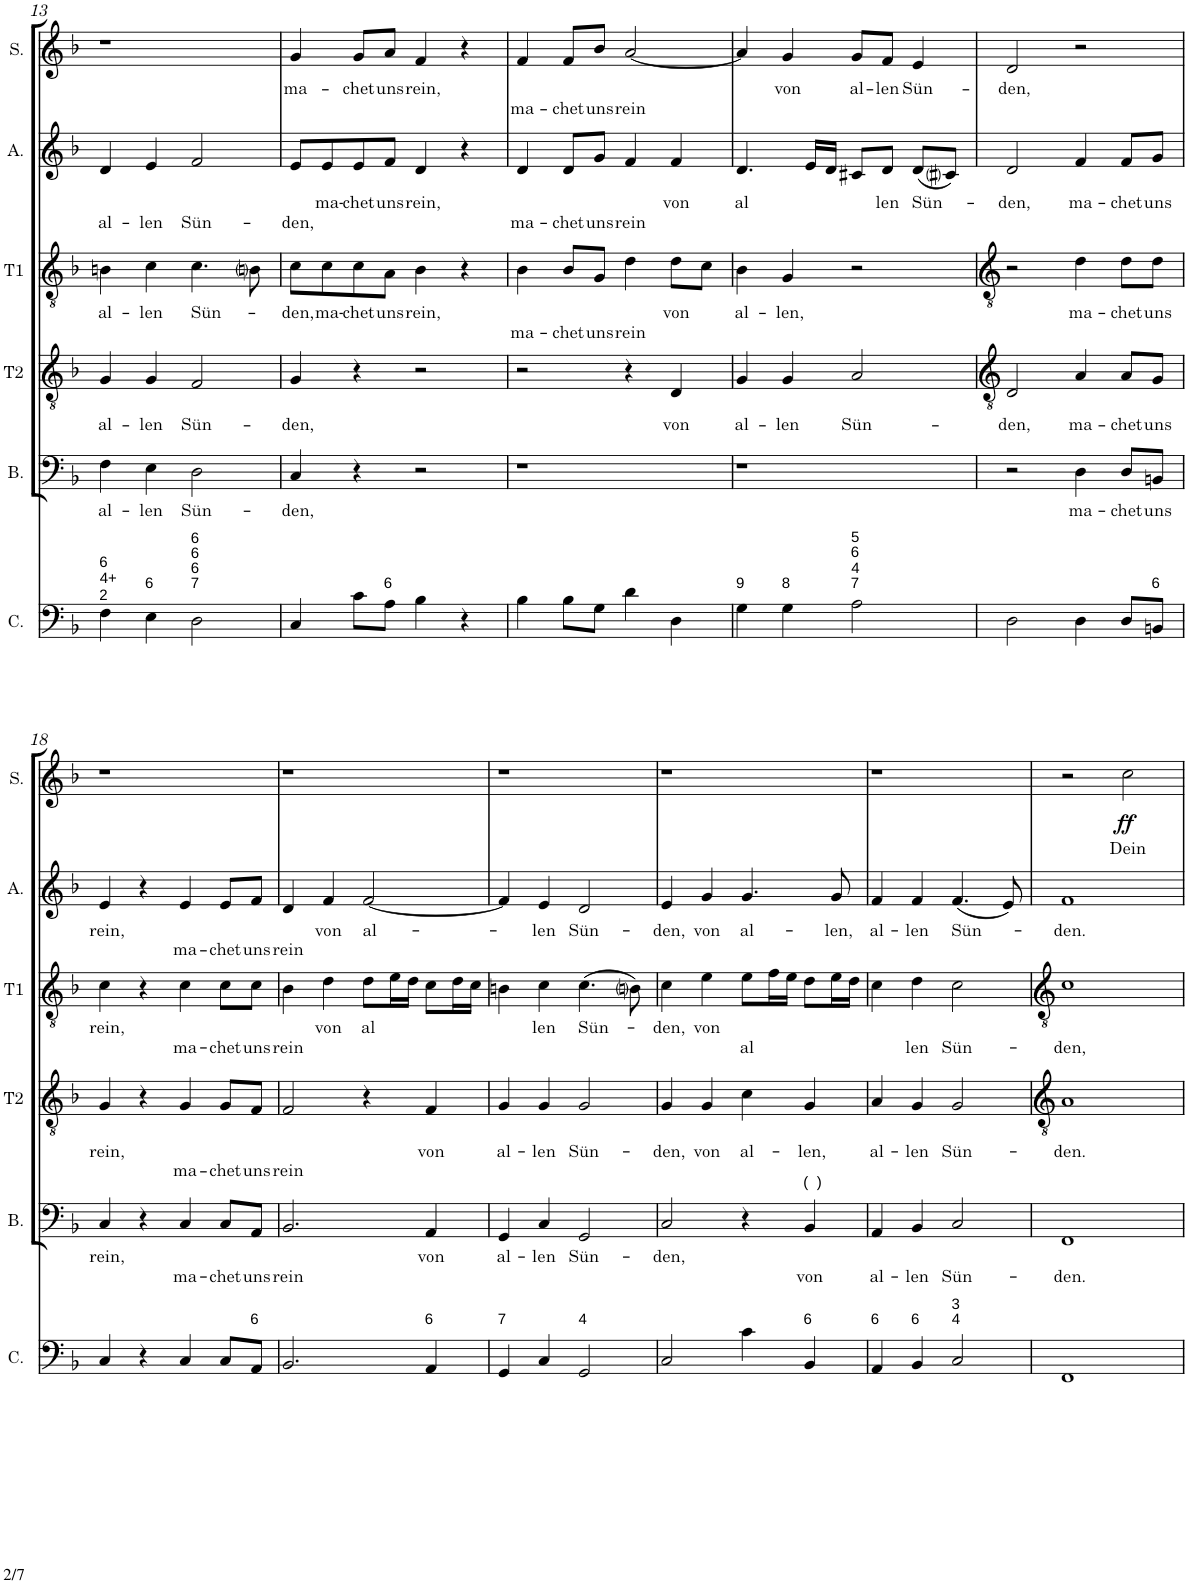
**kern	**kern	**text	**text	**kern	**text	**text	**kern	**text	**text	**kern	**text	**text	**kern	**text	**text	**dynam
*part6	*part5	*part5	*part5	*part4	*part4	*part4	*part3	*part3	*part3	*part2	*part2	*part2	*part1	*part1	*part1	*part1
*staff6	*staff5	*staff5	*staff5	*staff4	*staff4	*staff4	*staff3	*staff3	*staff3	*staff2	*staff2	*staff2	*staff1	*staff1	*staff1	*staff1
*I"Continuo	*I"Basso	*	*	*I"Tenor II	*	*	*I"Tenor I	*	*	*I"Alto	*	*	*I"Soprane	*	*	*
*I'C.	*I'B.	*	*	*I'T2	*	*	*I'T1	*	*	*I'A.	*	*	*I'S.	*	*	*
!!LO:PB:g=z
*clefF4	*clefF4	*	*	*clefGv2	*	*	*clefGv2	*	*	*clefG2	*	*	*clefG2	*	*	*
*	*Trd7c12	*	*	*	*	*	*	*	*	*	*	*	*	*	*	*
*k[b-]	*k[b-]	*	*	*k[b-]	*	*	*k[b-]	*	*	*k[b-]	*	*	*k[b-]	*	*	*
*F:	*F:	*	*	*F:	*	*	*F:	*	*	*F:	*	*	*F:	*	*	*
*M4/4	*M4/4	*	*	*M4/4	*	*	*M4/4	*	*	*M4/4	*	*	*M4/4	*	*	*
*met(c)	*met(c)	*	*	*met(c)	*	*	*met(c)	*	*	*met(c)	*	*	*met(c)	*	*	*
=13	=13	=13	=13	=13	=13	=13	=13	=13	=13	=13	=13	=13	=13	=13	=13	=13
!LO:TX:a:t=6	!	!	!	!	!	!	!	!	!	!	!	!	!	!	!	!
!LO:TX:a:t=4+	!	!	!	!	!	!	!	!	!	!	!	!	!	!	!	!
!LO:TX:a:t=2	!	!	!	!	!	!	!	!	!	!	!	!	!	!	!	!
!	!	!LO:LY:b	!	!	!LO:LY:b	!	!	!LO:LY:b	!	!	!	!LO:LY:b	!	!	!	!
4F\	4F\	al-	.	4G/	al-	.	4Bn\	al-	.	4d/	.	al-	1r	.	.	.
!LO:TX:a:t=6	!	!	!	!	!	!	!	!	!	!	!	!	!	!	!	!
!	!	!LO:LY:b	!	!	!LO:LY:b	!	!	!LO:LY:b	!	!	!	!LO:LY:b	!	!	!	!
4E\	4E\	-len	.	4G/	-len	.	4c\	-len	.	4e/	.	-len	.	.	.	.
!LO:TX:a:t=7	!	!	!	!	!	!	!	!	!	!	!	!	!	!	!	!
!LO:TX:a:t=6	!	!	!	!	!	!	!	!	!	!	!	!	!	!	!	!
!LO:TX:a:t=6	!	!	!	!	!	!	!	!	!	!	!	!	!	!	!	!
!LO:TX:a:t=6	!	!	!	!	!	!	!	!	!	!	!	!	!	!	!	!
!	!	!LO:LY:b	!	!	!LO:LY:b	!	!	!LO:LY:b	!	!	!	!LO:LY:b	!	!	!	!
2D\	2D\	Sün-	.	2F/	Sün-	.	4.c\	Sün-	.	2f/	.	Sün-	.	.	.	.
.	.	.	.	.	.	.	8Bni\	.	.	.	.	.	.	.	.	.
=14	=14	=14	=14	=14	=14	=14	=14	=14	=14	=14	=14	=14	=14	=14	=14	=14
!	!	!LO:LY:b	!	!	!LO:LY:b	!	!	!LO:LY:b	!	!	!	!LO:LY:b	!	!LO:LY:b	!	!
4C/	4C/	-den,	.	4G/	-den,	.	8c\L	-den,	.	8e/L	.	-den,	4g/	ma-	.	.
!	!	!	!	!	!	!	!	!LO:LY:b	!	!	!LO:LY:b	!	!	!	!	!
.	.	.	.	.	.	.	8c\	ma-	.	8e/	ma-	.	.	.	.	.
!	!	!	!	!	!	!	!	!LO:LY:b	!	!	!LO:LY:b	!	!	!LO:LY:b	!	!
8c\L	4r	.	.	4r	.	.	8c\	-chet	.	8e/	-chet	.	8g/L	-chet	.	.
!LO:TX:a:t=6	!	!	!	!	!	!	!	!	!	!	!	!	!	!	!	!
!	!	!	!	!	!	!	!	!LO:LY:b	!	!	!LO:LY:b	!	!	!LO:LY:b	!	!
8A\J	.	.	.	.	.	.	8A\J	uns	.	8f/J	uns	.	8a/J	uns	.	.
!	!	!	!	!	!	!	!	!LO:LY:b	!	!	!LO:LY:b	!	!	!LO:LY:b	!	!
4B-\	2r	.	.	2r	.	.	4B-\	rein,	.	4d/	rein,	.	4f/	rein,	.	.
4r	.	.	.	.	.	.	4r	.	.	4r	.	.	4r	.	.	.
=15	=15	=15	=15	=15	=15	=15	=15	=15	=15	=15	=15	=15	=15	=15	=15	=15
!	!	!	!	!	!	!	!	!	!LO:LY:b	!	!	!LO:LY:b	!	!	!LO:LY:b	!
4B-\	1r	.	.	2r	.	.	4B-\	.	ma-	4d/	.	ma-	4f/	.	ma-	.
!	!	!	!	!	!	!	!	!	!LO:LY:b	!	!	!LO:LY:b	!	!	!LO:LY:b	!
8B-\L	.	.	.	.	.	.	8B-/L	.	-chet	8d/L	.	-chet	8f/L	.	-chet	.
!	!	!	!	!	!	!	!	!	!LO:LY:b	!	!	!LO:LY:b	!	!	!LO:LY:b	!
8G\J	.	.	.	.	.	.	8G/J	.	uns	8g/J	.	uns	8b-/J	.	uns	.
!	!	!	!	!	!	!	!	!	!LO:LY:b	!	!	!LO:LY:b	!	!	!LO:LY:b	!
4d\	.	.	.	4r	.	.	4d\	.	rein	4f/	.	rein	[2a/	.	rein	.
!	!	!	!	!	!LO:LY:b	!	!	!LO:LY:b	!	!	!LO:LY:b	!	!	!	!	!
4D\	.	.	.	4D/	von	.	8d\L	von	.	4f/	von	.	.	.	.	.
.	.	.	.	.	.	.	8c\J	.	.	.	.	.	.	.	.	.
=16	=16	=16	=16	=16	=16	=16	=16	=16	=16	=16	=16	=16	=16	=16	=16	=16
!LO:TX:a:t=9	!	!	!	!	!	!	!	!	!	!	!	!	!	!	!	!
!	!	!	!	!	!LO:LY:b	!	!	!LO:LY:b	!	!	!LO:LY:b	!	!	!	!	!
4G\	1r	.	.	4G/	al-	.	4B-\	al-	.	4.d/	al	.	4a/]	.	.	.
!LO:TX:a:t=8	!	!	!	!	!	!	!	!	!	!	!	!	!	!	!	!
!	!	!	!	!	!LO:LY:b	!	!	!LO:LY:b	!	!	!	!	!	!LO:LY:b	!	!
4G\	.	.	.	4G/	-len	.	4G/	-len,	.	.	.	.	4g/	von	.	.
.	.	.	.	.	.	.	.	.	.	16e/LL	.	.	.	.	.	.
.	.	.	.	.	.	.	.	.	.	16d/JJ	.	.	.	.	.	.
!LO:TX:a:t=7	!	!	!	!	!	!	!	!	!	!	!	!	!	!	!	!
!LO:TX:a:t=6	!	!	!	!	!	!	!	!	!	!	!	!	!	!	!	!
!LO:TX:a:t=4	!	!	!	!	!	!	!	!	!	!	!	!	!	!	!	!
!LO:TX:a:t=5	!	!	!	!	!	!	!	!	!	!	!	!	!	!	!	!
!	!	!	!	!	!LO:LY:b	!	!	!	!	!	!	!	!	!LO:LY:b	!	!
2A\	.	.	.	2A/	Sün-	.	2r	.	.	8c#X/L	.	.	8g/L	al-	.	.
!	!	!	!	!	!	!	!	!	!	!	!LO:LY:b	!	!	!LO:LY:b	!	!
.	.	.	.	.	.	.	.	.	.	8d/J	len	.	8f/J	-len	.	.
!	!	!	!	!	!	!	!	!	!	!	!LO:LY:b	!	!	!LO:LY:b	!	!
.	.	.	.	.	.	.	.	.	.	(<8d/L	Sün-	.	4e/	Sün-	.	.
.	.	.	.	.	.	.	.	.	.	8c#i/J)	.	.	.	.	.	.
=17	=17	=17	=17	=17	=17	=17	=17	=17	=17	=17	=17	=17	=17	=17	=17	=17
!	!	!	!	!	!LO:LY:b	!	!	!	!	!	!LO:LY:b	!	!	!LO:LY:b	!	!
2D\	2r	.	.	2D/	-den,	.	2r	.	.	2d/	-den,	.	2d/	-den,	.	.
!	!	!LO:LY:b	!	!	!LO:LY:b	!	!	!LO:LY:b	!	!	!LO:LY:b	!	!	!	!	!
4D\	4D\	ma-	.	4A/	ma-	.	4d\	ma-	.	4f/	ma-	.	2r	.	.	.
!	!	!LO:LY:b	!	!	!LO:LY:b	!	!	!LO:LY:b	!	!	!LO:LY:b	!	!	!	!	!
8D/L	8D/L	-chet	.	8A/L	-chet	.	8d\L	-chet	.	8f/L	-chet	.	.	.	.	.
!LO:TX:a:t=6	!	!	!	!	!	!	!	!	!	!	!	!	!	!	!	!
!	!	!LO:LY:b	!	!	!LO:LY:b	!	!	!LO:LY:b	!	!	!LO:LY:b	!	!	!	!	!
8BBn/J	8BBn/J	uns	.	8G/J	uns	.	8d\J	uns	.	8g/J	uns	.	.	.	.	.
!!LO:LB:g=z
=18	=18	=18	=18	=18	=18	=18	=18	=18	=18	=18	=18	=18	=18	=18	=18	=18
!	!	!LO:LY:b	!	!	!LO:LY:b	!	!	!LO:LY:b	!	!	!LO:LY:b	!	!	!	!	!
4C/	4C/	rein,	.	4G/	rein,	.	4c\	rein,	.	4e/	rein,	.	1r	.	.	.
4r	4r	.	.	4r	.	.	4r	.	.	4r	.	.	.	.	.	.
!	!	!	!LO:LY:b	!	!	!LO:LY:b	!	!	!LO:LY:b	!	!	!LO:LY:b	!	!	!	!
4C/	4C/	.	ma-	4G/	.	ma-	4c\	.	ma-	4e/	.	ma-	.	.	.	.
!	!	!	!LO:LY:b	!	!	!LO:LY:b	!	!	!LO:LY:b	!	!	!LO:LY:b	!	!	!	!
8C/L	8C/L	.	-chet	8G/L	.	-chet	8c\L	.	-chet	8e/L	.	-chet	.	.	.	.
!LO:TX:a:t=6	!	!	!	!	!	!	!	!	!	!	!	!	!	!	!	!
!	!	!	!LO:LY:b	!	!	!LO:LY:b	!	!	!LO:LY:b	!	!	!LO:LY:b	!	!	!	!
8AA/J	8AA/J	.	uns	8F/J	.	uns	8c\J	.	uns	8f/J	.	uns	.	.	.	.
=19	=19	=19	=19	=19	=19	=19	=19	=19	=19	=19	=19	=19	=19	=19	=19	=19
!	!	!	!LO:LY:b	!	!	!LO:LY:b	!	!	!LO:LY:b	!	!	!LO:LY:b	!	!	!	!
2.BB-/	2.BB-/	.	rein	2F/	.	rein	4B-\	.	rein	4d/	.	rein	1r	.	.	.
!	!	!	!	!	!	!	!	!LO:LY:b	!	!	!LO:LY:b	!	!	!	!	!
.	.	.	.	.	.	.	4d\	von	.	4f/	von	.	.	.	.	.
!	!	!	!	!	!	!	!	!LO:LY:b	!	!	!LO:LY:b	!	!	!	!	!
.	.	.	.	4r	.	.	8d\L	al	.	[2f/	al-	.	.	.	.	.
.	.	.	.	.	.	.	16e\L	.	.	.	.	.	.	.	.	.
.	.	.	.	.	.	.	16d\JJ	.	.	.	.	.	.	.	.	.
!LO:TX:a:t=6	!	!	!	!	!	!	!	!	!	!	!	!	!	!	!	!
!	!	!LO:LY:b	!	!	!LO:LY:b	!	!	!	!	!	!	!	!	!	!	!
4AA/	4AA/	von	.	4F/	von	.	8c\L	.	.	.	.	.	.	.	.	.
.	.	.	.	.	.	.	16d\L	.	.	.	.	.	.	.	.	.
.	.	.	.	.	.	.	16c\JJ	.	.	.	.	.	.	.	.	.
=20	=20	=20	=20	=20	=20	=20	=20	=20	=20	=20	=20	=20	=20	=20	=20	=20
!LO:TX:a:t=7	!	!	!	!	!	!	!	!	!	!	!	!	!	!	!	!
!	!	!LO:LY:b	!	!	!LO:LY:b	!	!	!	!	!	!	!	!	!	!	!
4GG/	4GG/	al-	.	4G/	al-	.	4Bn\	.	.	4f/]	.	.	1r	.	.	.
!	!	!LO:LY:b	!	!	!LO:LY:b	!	!	!LO:LY:b	!	!	!LO:LY:b	!	!	!	!	!
4C/	4C/	-len	.	4G/	-len	.	4c\	len	.	4e/	-len	.	.	.	.	.
!LO:TX:a:t=4	!	!	!	!	!	!	!	!	!	!	!	!	!	!	!	!
!	!	!LO:LY:b	!	!	!LO:LY:b	!	!	!LO:LY:b	!	!	!LO:LY:b	!	!	!	!	!
2GG/	2GG/	Sün-	.	2G/	Sün-	.	(>4.c\	Sün-	.	2d/	Sün-	.	.	.	.	.
.	.	.	.	.	.	.	8Bni\)	.	.	.	.	.	.	.	.	.
=21	=21	=21	=21	=21	=21	=21	=21	=21	=21	=21	=21	=21	=21	=21	=21	=21
!	!	!LO:LY:b	!	!	!LO:LY:b	!	!	!LO:LY:b	!	!	!LO:LY:b	!	!	!	!	!
2C/	2C/	-den,	.	4G/	-den,	.	4c\	-den,	.	4e/	-den,	.	1r	.	.	.
!	!	!	!	!	!LO:LY:b	!	!	!LO:LY:b	!	!	!LO:LY:b	!	!	!	!	!
.	.	.	.	4G/	von	.	4e\	von	.	4g/	von	.	.	.	.	.
!	!	!	!	!	!LO:LY:b	!	!	!	!LO:LY:b	!	!LO:LY:b	!	!	!	!	!
4c\	4r	.	.	4c\	al-	.	8e\L	.	al	4.g/	al-	.	.	.	.	.
.	.	.	.	.	.	.	16f\L	.	.	.	.	.	.	.	.	.
.	.	.	.	.	.	.	16e\JJ	.	.	.	.	.	.	.	.	.
!	!LO:TX:a:t=(  )	!	!	!	!	!	!	!	!	!	!	!	!	!	!	!
!LO:TX:a:t=6	!	!	!	!	!	!	!	!	!	!	!	!	!	!	!	!
!	!	!	!LO:LY:b	!	!LO:LY:b	!	!	!	!	!	!	!	!	!	!	!
4BB-/	4BB-/	.	von	4G/	-len,	.	8d\L	.	.	.	.	.	.	.	.	.
!	!	!	!	!	!	!	!	!	!	!	!LO:LY:b	!	!	!	!	!
.	.	.	.	.	.	.	16e\L	.	.	8g/	-len,	.	.	.	.	.
.	.	.	.	.	.	.	16d\JJ	.	.	.	.	.	.	.	.	.
=22	=22	=22	=22	=22	=22	=22	=22	=22	=22	=22	=22	=22	=22	=22	=22	=22
!LO:TX:a:t=6	!	!	!	!	!	!	!	!	!	!	!	!	!	!	!	!
!	!	!	!LO:LY:b	!	!LO:LY:b	!	!	!	!	!	!LO:LY:b	!	!	!	!	!
4AA/	4AA/	.	al-	4A/	al-	.	4c\	.	.	4f/	al-	.	1r	.	.	.
!LO:TX:a:t=6	!	!	!	!	!	!	!	!	!	!	!	!	!	!	!	!
!	!	!	!LO:LY:b	!	!LO:LY:b	!	!	!	!LO:LY:b	!	!LO:LY:b	!	!	!	!	!
4BB-/	4BB-/	.	-len	4G/	-len	.	4d\	.	len	4f/	-len	.	.	.	.	.
!LO:TX:a:t=4	!	!	!	!	!	!	!	!	!	!	!	!	!	!	!	!
!LO:TX:a:t=3	!	!	!	!	!	!	!	!	!	!	!	!	!	!	!	!
!	!	!	!LO:LY:b	!	!LO:LY:b	!	!	!	!LO:LY:b	!	!LO:LY:b	!	!	!	!	!
2C/	2C/	.	Sün-	2G/	Sün-	.	2c\	.	Sün-	(<4.f/	Sün-	.	.	.	.	.
.	.	.	.	.	.	.	.	.	.	8e/)	.	.	.	.	.	.
=23	=23	=23	=23	=23	=23	=23	=23	=23	=23	=23	=23	=23	=23	=23	=23	=23
!	!	!	!LO:LY:b	!	!LO:LY:b	!	!	!	!LO:LY:b	!	!LO:LY:b	!	!	!	!	!
1FF	1FF	.	-den.	1A	-den.	.	1c	.	-den,	1f	-den.	.	2r	.	.	.
!	!	!	!	!	!	!	!	!	!	!	!	!	!	!LO:LY:b	!	!LO:DY:b
.	.	.	.	.	.	.	.	.	.	.	.	.	2cc\	Dein	.	ff
=	=	=	=	=	=	=	=	=	=	=	=	=	=	=	=	=
*-	*-	*-	*-	*-	*-	*-	*-	*-	*-	*-	*-	*-	*-	*-	*-	*-
